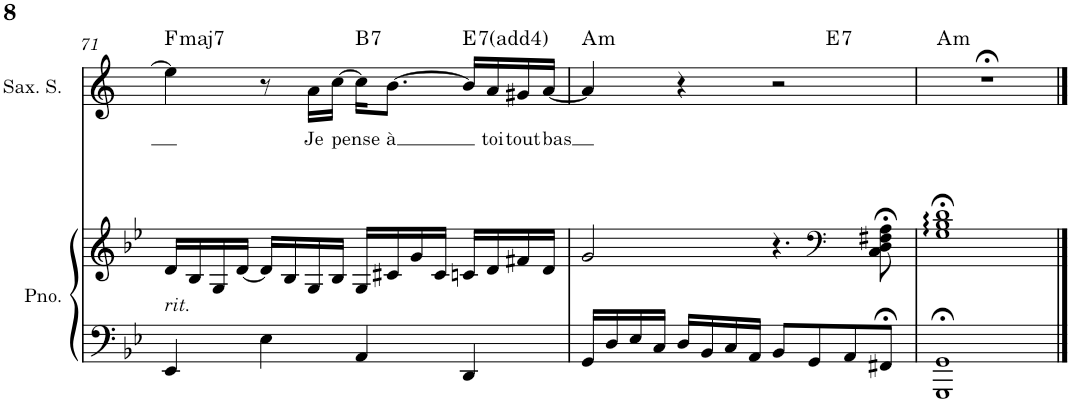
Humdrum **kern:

**kern	**kern	**kern	**text	**harte
*part2	*part2	*part1	*part1	*part1
*staff3	*staff2	*staff1	*staff1	*
*I"Piano	*	*I"Saxophone soprano	*	*
*I'Pno.	*	*I'Sax. S.	*	*
!!LO:PB:g=z
*clefF4	*clefG2	*clefG2	*	*
*	*	*Trd1c2	*	*
*k[b-e-]	*k[b-e-]	*k[]	*	*
*M4/4	*M4/4	*M4/4	*	*
=71	=71	=71	=71	=71
!	!LO:TX:b:i:t=rit.	!	!	!LO:H:kt=maj7
4EE-/	16d/LL	4ee\]	.	F:maj7
.	16B-/	.	.	.
.	16G/	.	.	.
.	[16d/JJ	.	.	.
4E-\	16d/LL]	8r	.	.
.	16B-/	.	.	.
!	!	!	!LO:LY:b	!
.	16G/	16a\LL	Je	.
!	!	!	!LO:LY:b	!
.	16B-/JJ	[16cc\JJ	pense	.
!	!	!	!	!LO:H:kt=7
4AA/	16G/LL	16cc\KL]	.	B:7
!	!	!	!LO:LY:b	!
.	16c#X/	[8.b\J	à	.
.	16g/	.	.	.
.	16c#/JJ	.	.	.
!	!	!	!	!LO:H:kt=7
4DD/	16cn/LL	16b/LL]	.	E:7(4)
!	!	!	!LO:LY:b	!
.	16d/	16a/	toi	.
!	!	!	!LO:LY:b	!
.	16f#X/	16g#X/	tout	.
!	!	!	!LO:LY:b	!
.	16d/JJ	[16a/JJ	bas	.
=72	=72	=72	=72	=72
!	!	!	!	!LO:H:kt=m
*	*	*^	*	*
16GG/LL	2g/	4a/]	2ryy	.	A:min
16D/	.	.	.	.	.
16E-/	.	.	.	.	.
16C/JJ	.	.	.	.	.
16D/LL	.	4r	.	.	.
16BB-/	.	.	.	.	.
16C/	.	.	.	.	.
16AA/JJ	.	.	.	.	.
8BB-/L	4.r	2r	8.ryy	.	.
8GG/	.	.	.	.	.
*	*clefF4	*	*	*	*
!	!	!	!	!	!LO:H:kt=7
.	.	.	4ryy	.	E:7
8AA/	.	.	.	.	.
8FF#X;</J	8C\;< 8D\;< 8F#X\;< 8A\;<	.	.	.	.
.	.	.	16ryy	.	.
=73	=73	=73	=73	=73	=73
!	!	!	!	!	!LO:H:kt=m
*	*	*v	*v	*	*
1GGG;< 1GG;<	1G;< 1B-;< 1d;<	1r;<	.	A:min
==	==	==	==	==
*-	*-	*-	*-	*-
